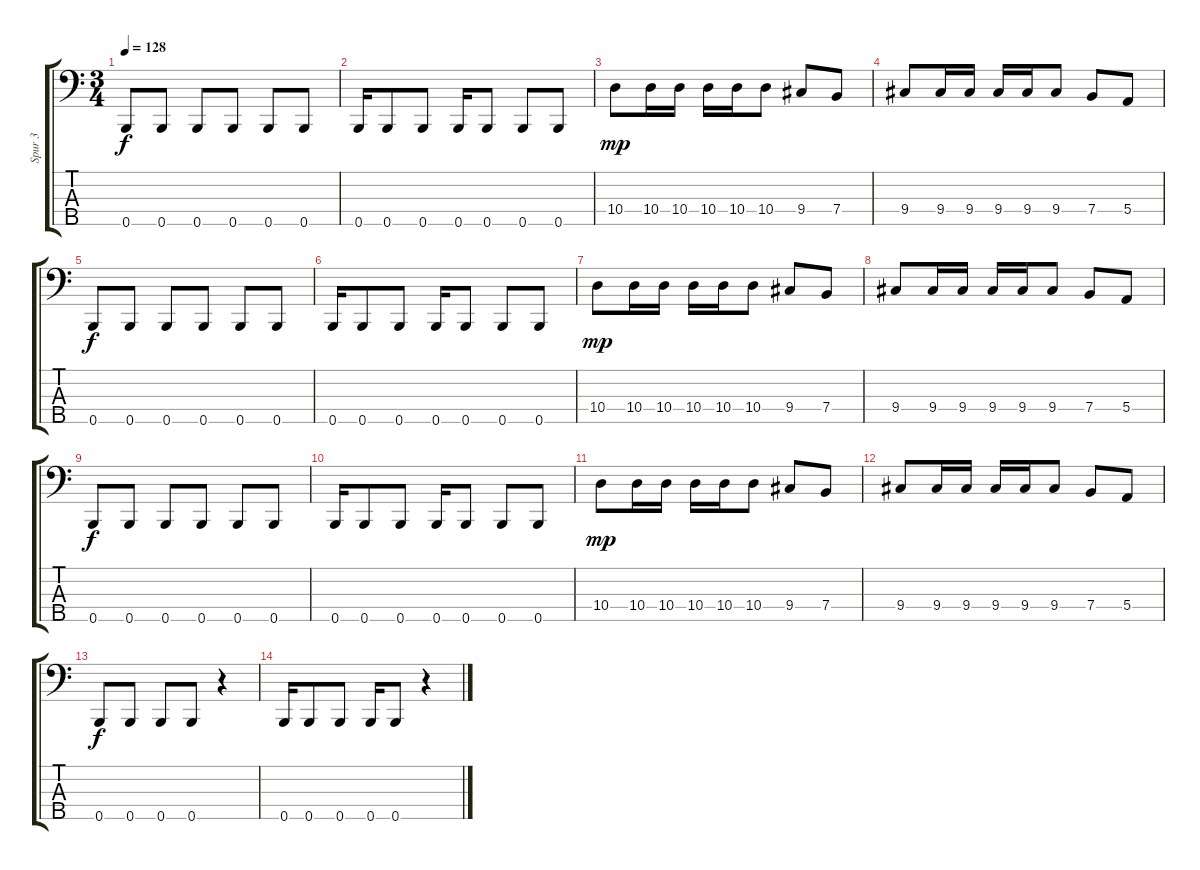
\track ("Spur 3" "Spur 3") {instrument electricbasspick}
\staff {score tabs}
\tuning (G2 D2 A1 E1 B0) {hide}
\ts (3 4)
\tempo 128
\clef f4
\ks c
0.5.8{dy f} 0.5.8 0.5.8 0.5.8 0.5.8 0.5.8 |
0.5.16 0.5.8 0.5.8 0.5.16 0.5.8 0.5.8 0.5.8 |
10.4.8{dy mp} 10.4.16 10.4.16 10.4.16 10.4.16 10.4.8 9.4.8 7.4.8 |
9.4.8 9.4.16 9.4.16 9.4.16 9.4.16 9.4.8 7.4.8 5.4.8 |
0.5.8{dy f} 0.5.8 0.5.8 0.5.8 0.5.8 0.5.8 |
0.5.16 0.5.8 0.5.8 0.5.16 0.5.8 0.5.8 0.5.8 |
10.4.8{dy mp} 10.4.16 10.4.16 10.4.16 10.4.16 10.4.8 9.4.8 7.4.8 |
9.4.8 9.4.16 9.4.16 9.4.16 9.4.16 9.4.8 7.4.8 5.4.8 |
0.5.8{dy f} 0.5.8 0.5.8 0.5.8 0.5.8 0.5.8 |
0.5.16 0.5.8 0.5.8 0.5.16 0.5.8 0.5.8 0.5.8 |
10.4.8{dy mp} 10.4.16 10.4.16 10.4.16 10.4.16 10.4.8 9.4.8 7.4.8 |
9.4.8 9.4.16 9.4.16 9.4.16 9.4.16 9.4.8 7.4.8 5.4.8 |
0.5.8{dy f} 0.5.8 0.5.8 0.5.8 r.4 |
0.5.16 0.5.8 0.5.8 0.5.16 0.5.8 r.4
